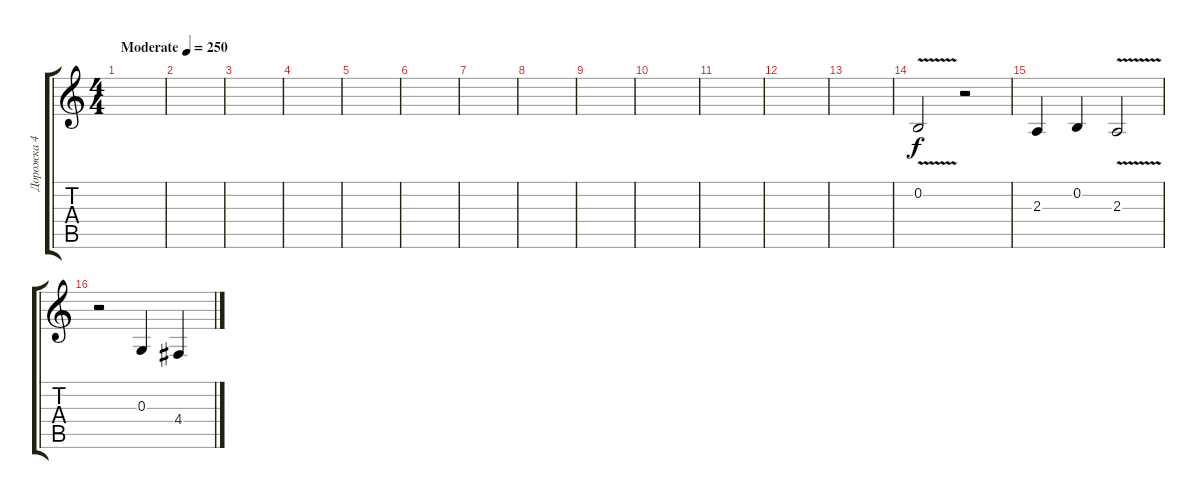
\track ("Дорожка 4" "Дорожка 4") {instrument lead6voice}
\staff {score tabs}
\tuning (E4 B3 G3 D3 A2 E2) {hide}
\ts (4 4)
\tempo (250 "Moderate")
\clef g2
\ks c
|
|
|
|
|
|
|
|
|
|
|
|
|
0.2{v}.2 r.2 |
2.3.4 0.2.4 2.3{v}.2 |
r.2 0.3.4 4.4.4
